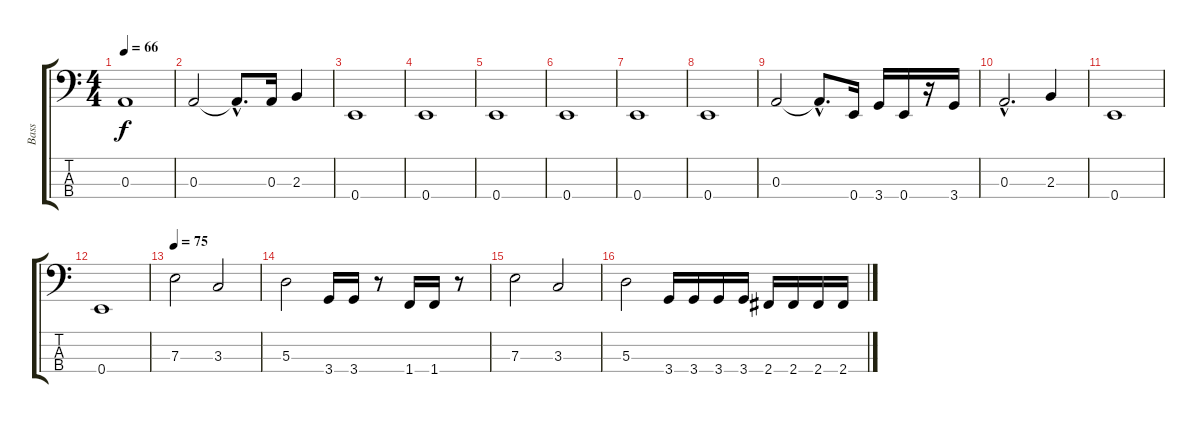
\track ("Bass" "Bass") {instrument electricbassfinger}
\staff {score tabs}
\tuning (G2 D2 A1 E1) {hide}
\ts (4 4)
\tempo 66
\clef f4
\ks c
0.3.1{dy f} |
0.3.2 0.3{hac t}.8{d} 0.3.16 2.3.4 |
0.4.1 |
0.4.1 |
0.4.1 |
0.4.1 |
0.4.1 |
0.4.1 |
0.3.2 0.3{hac t}.8{d} 0.4.16 3.4.16 0.4.16 r.16 3.4.16 |
0.3{hac}.2{d} 2.3.4 |
0.4.1 |
0.4.1 |
\tempo 75
7.3.2 3.3.2 |
5.3.2 3.4.16 3.4.16 r.8 1.4.16 1.4.16 r.8 |
7.3.2 3.3.2 |
5.3.2 3.4.16 3.4.16 3.4.16 3.4.16 2.4.16 2.4.16 2.4.16 2.4.16
